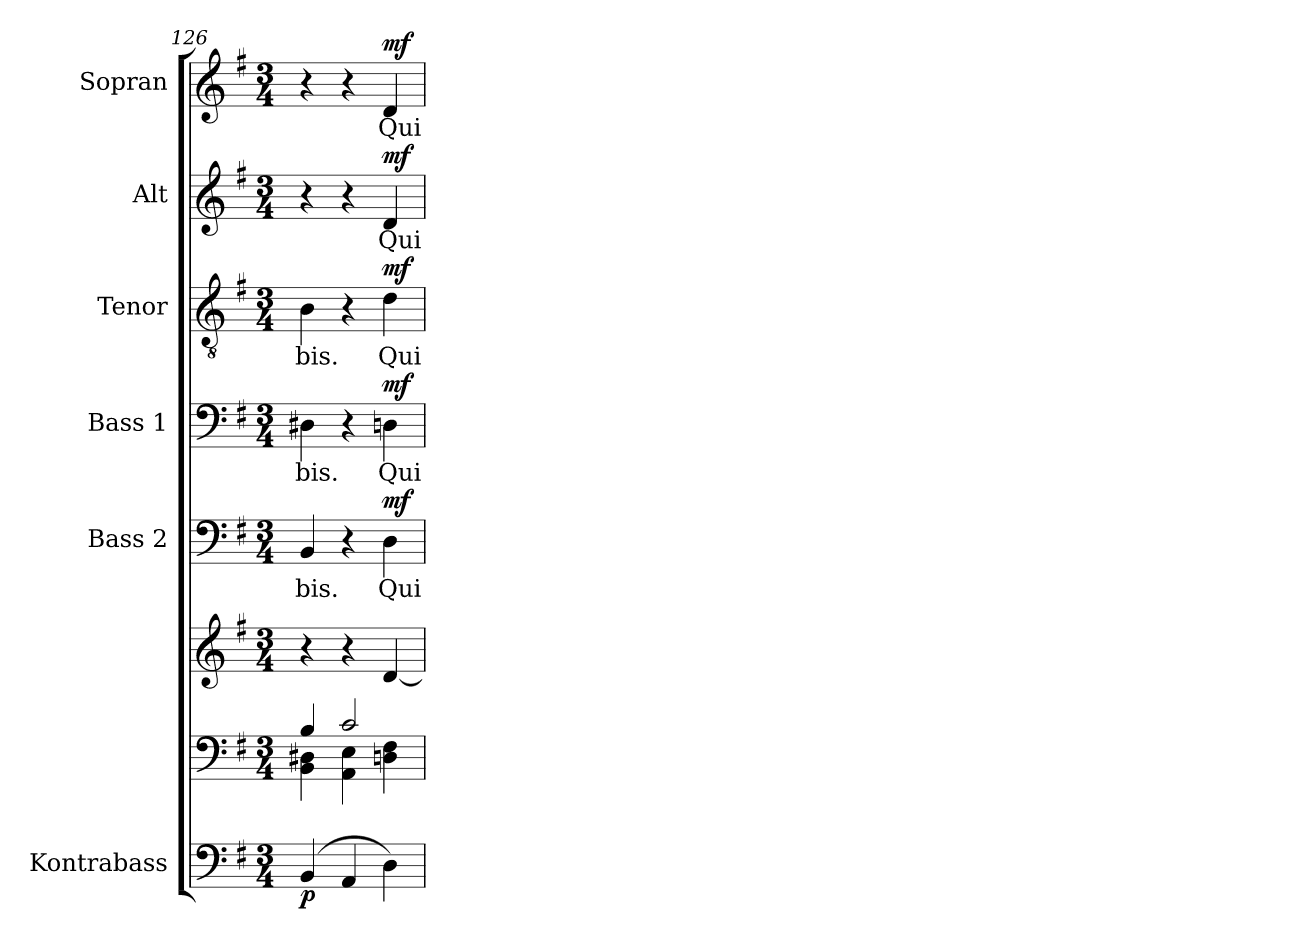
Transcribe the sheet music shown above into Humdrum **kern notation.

**kern	**dynam	**kern	**kern	**kern	**text	**dynam	**kern	**text	**dynam	**kern	**text	**dynam	**kern	**text	**dynam	**kern	**text	**dynam
*part7	*part7	*part6	*part6	*part5	*part5	*part5	*part4	*part4	*part4	*part3	*part3	*part3	*part2	*part2	*part2	*part1	*part1	*part1
*staff8	*staff8	*staff7	*staff6	*staff5	*staff5	*staff5	*staff4	*staff4	*staff4	*staff3	*staff3	*staff3	*staff2	*staff2	*staff2	*staff1	*staff1	*staff1
*I"Kontrabass	*	*	*	*I"Bass 2	*	*	*I"Bass 1	*	*	*I"Tenor	*	*	*I"Alt	*	*	*I"Sopran	*	*
*I'Kb.	*	*	*	*I'B. 2	*	*	*I'B. 1	*	*	*I'T.	*	*	*I'A.	*	*	*I'S.	*	*
*clefF4	*	*clefF4	*clefG2	*clefF4	*	*	*clefF4	*	*	*clefGv2	*	*	*clefG2	*	*	*clefG2	*	*
*ITrd7c12	*	*	*	*	*	*	*	*	*	*	*	*	*	*	*	*	*	*
*k[f#]	*	*k[f#]	*k[f#]	*k[f#]	*	*	*k[f#]	*	*	*k[f#]	*	*	*k[f#]	*	*	*k[f#]	*	*
*G:	*	*G:	*G:	*G:	*	*	*G:	*	*	*G:	*	*	*G:	*	*	*G:	*	*
*M3/4	*	*M3/4	*M3/4	*M3/4	*	*	*M3/4	*	*	*M3/4	*	*	*M3/4	*	*	*M3/4	*	*
=126	=126	=126	=126	=126	=126	=126	=126	=126	=126	=126	=126	=126	=126	=126	=126	=126	=126	=126
*	*	*^	*	*	*	*	*	*	*	*	*	*	*	*	*	*	*	*
!	!LO:DY:b	!	!	!	!	!LO:LY:b	!	!	!LO:LY:b	!	!	!LO:LY:b	!	!	!	!	!	!	!
(4BBB/	p	4B/	4BB\ 4D#X\	4r	4BB/	-bis.	.	4D#X\	-bis.	.	4B\	-bis.	.	4r	.	.	4r	.	.
4AAA/	.	2c/	4AA\ 4E\	4r	4r	.	.	4r	.	.	4r	.	.	4r	.	.	4r	.	.
!	!	!	!	!	!	!LO:LY:b	!LO:DY:a	!	!LO:LY:b	!LO:DY:a	!	!LO:LY:b	!LO:DY:a	!	!LO:LY:b	!LO:DY:a	!	!LO:LY:b	!LO:DY:a
4DD\)	.	.	4Dn\ 4F#\	[4d/	4D\	Qui	mf	4Dn\	Qui	mf	4d\	Qui	mf	4d/	Qui	mf	4d/	Qui	mf
*	*	*v	*v	*	*	*	*	*	*	*	*	*	*	*	*	*	*	*	*
=	=	=	=	=	=	=	=	=	=	=	=	=	=	=	=	=	=	=
*-	*-	*-	*-	*-	*-	*-	*-	*-	*-	*-	*-	*-	*-	*-	*-	*-	*-	*-
